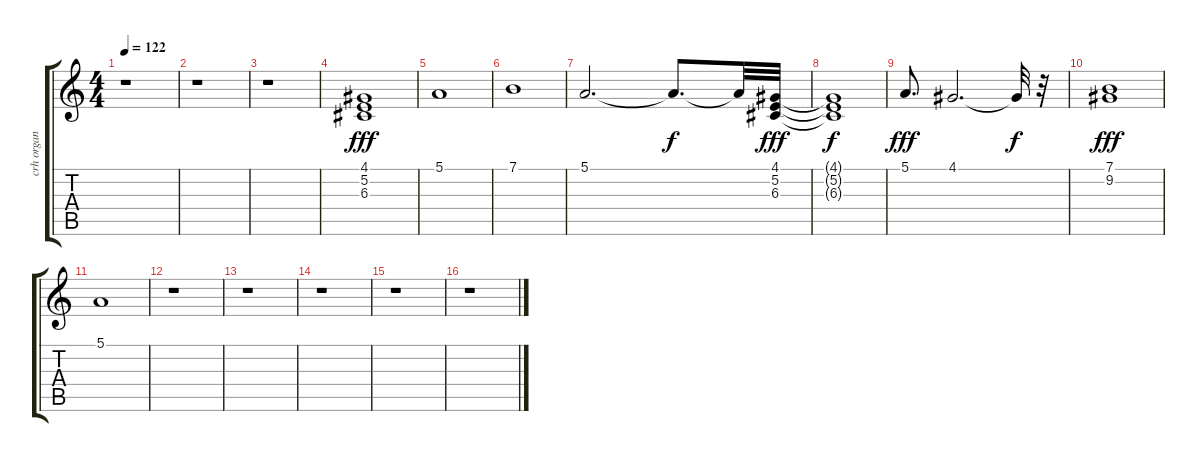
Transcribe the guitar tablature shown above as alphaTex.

\track ("crh organ" "crh organ") {instrument churchorgan}
\staff {score tabs}
\tuning (E4 B3 G3 D3 A2 E2) {hide}
\ts (4 4)
\tempo 122
\clef g2
\ks c
r.1{dy fff} |
r.1 |
r.1 |
(4.1 5.2 6.3).1 |
5.1.1 |
7.1.1 |
5.1.2{d} 5.1{t}.8{d dy f} 5.1{t}.32 (4.1 5.2 6.3).32{dy fff} |
(4.1{t} 5.2{t} 6.3{t}).1{dy f} |
5.1.8{d dy fff} 4.1.2{d} 4.1{t}.32{dy f} r.32 |
(7.1 9.2).1{dy fff} |
5.1.1 |
r.1 |
r.1 |
r.1 |
r.1 |
r.1
